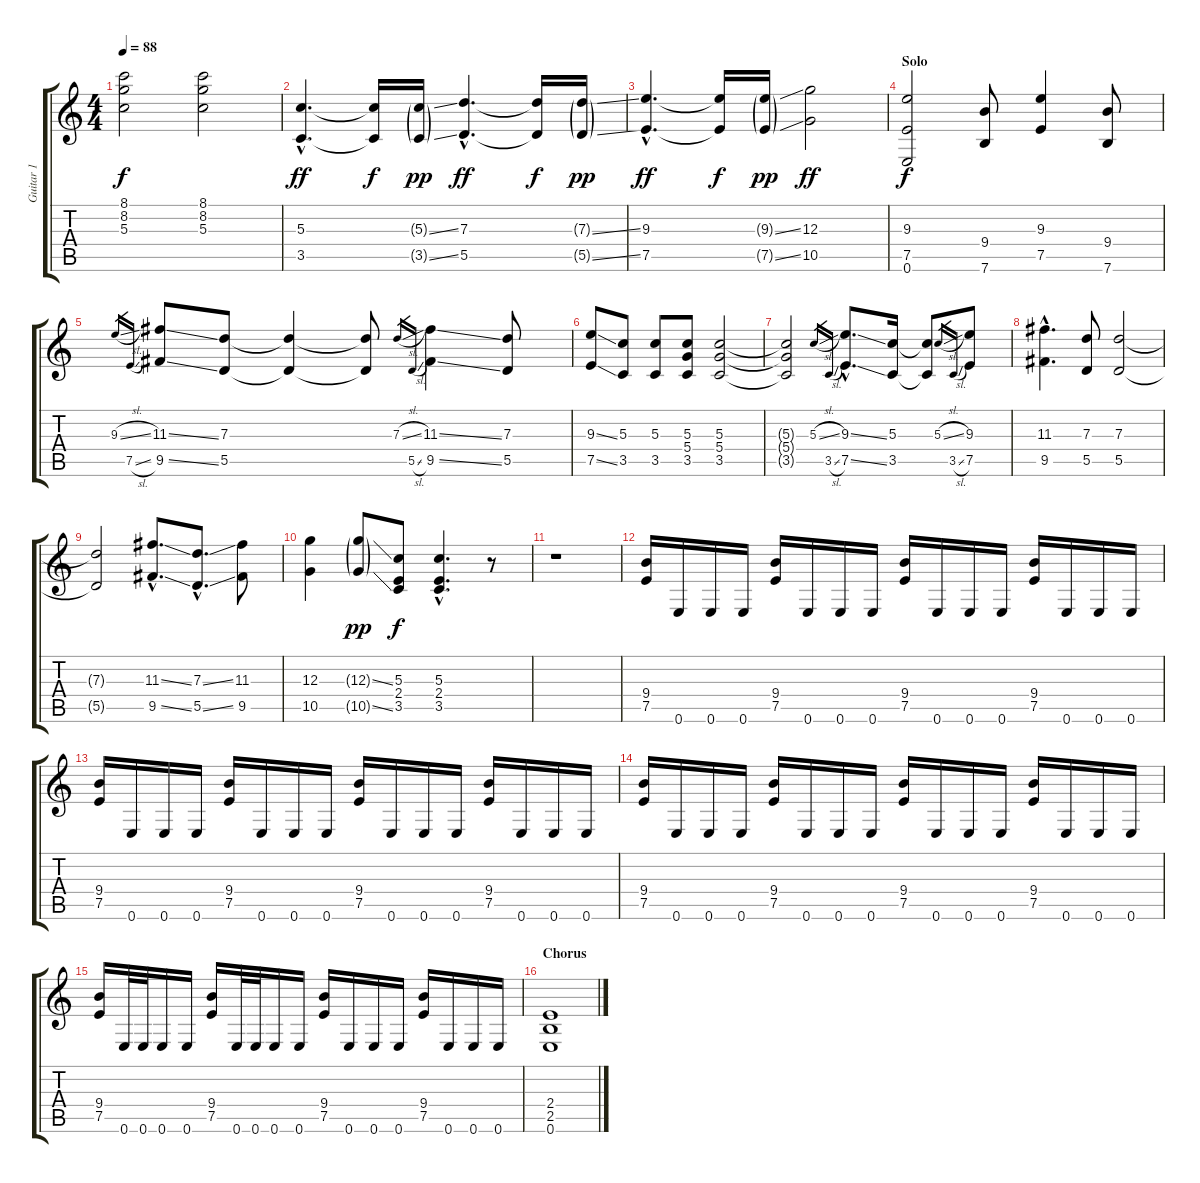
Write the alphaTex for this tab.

\track ("Guitar 1" "Guitar 1") {instrument distortionguitar}
\staff {score tabs}
\tuning (E4 B3 G3 D3 A2 E2) {hide}
\ts (4 4)
\tempo 88
\clef g2
\ks c
(8.1 8.2 5.3).2{dy f} (8.1 8.2 5.3).2 |
(5.3{hac} 3.5{hac}).4{d dy ff} (5.3{t} 3.5{t}).16{dy f} (5.3{ss g} 3.5{ss g}).16{dy pp} (7.3{hac} 5.5{hac}).4{d dy ff} (7.3{t} 5.5{t}).16{dy f} (7.3{ss g} 5.5{ss g}).16{dy pp} |
(9.3{hac} 7.5{hac}).4{d dy ff} (9.3{t} 7.5{t}).16{dy f} (9.3{ss g} 7.5{ss g}).16{dy pp} (12.3 10.5).2{dy ff} |
\section ("" "Solo")
(9.3 7.5 0.6).2{dy f} (9.4 7.6).8 (9.3 7.5).4 (9.4 7.6).8 |
9.3{sl}.16{gr} 7.5{sl}.16{gr} (11.3{ss} 9.5{ss}).8 (7.3 5.5).8 (7.3{t} 5.5{t}).4 (7.3{t} 5.5{t}).8 7.3{sl}.16{gr} 5.5{sl}.16{gr} (11.3{ss} 9.5{ss}).4 (7.3 5.5).8 |
(9.3{ss} 7.5{ss}).8 (5.3 3.5).8 (5.3 3.5).8 (5.3 5.4 3.5).8 (5.3 5.4 3.5).2 |
(5.3{t} 5.4{t} 3.5{t}).2 5.3{sl}.16{gr} 3.5{sl}.16{gr} (9.3{ss hac} 7.5{ss hac}).8{d} (5.3 3.5).16 (5.3{t} 3.5{t}).8 5.3{sl}.16{gr} 3.5{sl}.16{gr} (9.3 7.5).8 |
(11.3{hac} 9.5{hac}).4{d} (7.3 5.5).8 (7.3 5.5).2 |
(7.3{t} 5.5{t}).2 (11.3{ss hac} 9.5{ss hac}).8{d} (7.3{ss hac} 5.5{ss hac}).8{d} (11.3 9.5).8 |
(12.3 10.5).4 (12.3{ss g} 10.5{ss g}).8{dy pp} (5.3 2.4 3.5).8{dy f} (5.3{hac} 2.4{hac} 3.5{hac}).4{d} r.8 |
r.1 |
(9.4 7.5).16 0.6.16 0.6.16 0.6.16 (9.4 7.5).16 0.6.16 0.6.16 0.6.16 (9.4 7.5).16 0.6.16 0.6.16 0.6.16 (9.4 7.5).16 0.6.16 0.6.16 0.6.16 |
(9.4 7.5).16 0.6.16 0.6.16 0.6.16 (9.4 7.5).16 0.6.16 0.6.16 0.6.16 (9.4 7.5).16 0.6.16 0.6.16 0.6.16 (9.4 7.5).16 0.6.16 0.6.16 0.6.16 |
(9.4 7.5).16 0.6.16 0.6.16 0.6.16 (9.4 7.5).16 0.6.16 0.6.16 0.6.16 (9.4 7.5).16 0.6.16 0.6.16 0.6.16 (9.4 7.5).16 0.6.16 0.6.16 0.6.16 |
(9.4 7.5).16 0.6.32 0.6.32 0.6.16 0.6.16 (9.4 7.5).16 0.6.32 0.6.32 0.6.16 0.6.16 (9.4 7.5).16 0.6.16 0.6.16 0.6.16 (9.4 7.5).16 0.6.16 0.6.16 0.6.16 |
\section ("" "Chorus")
(2.4 2.5 0.6).1
